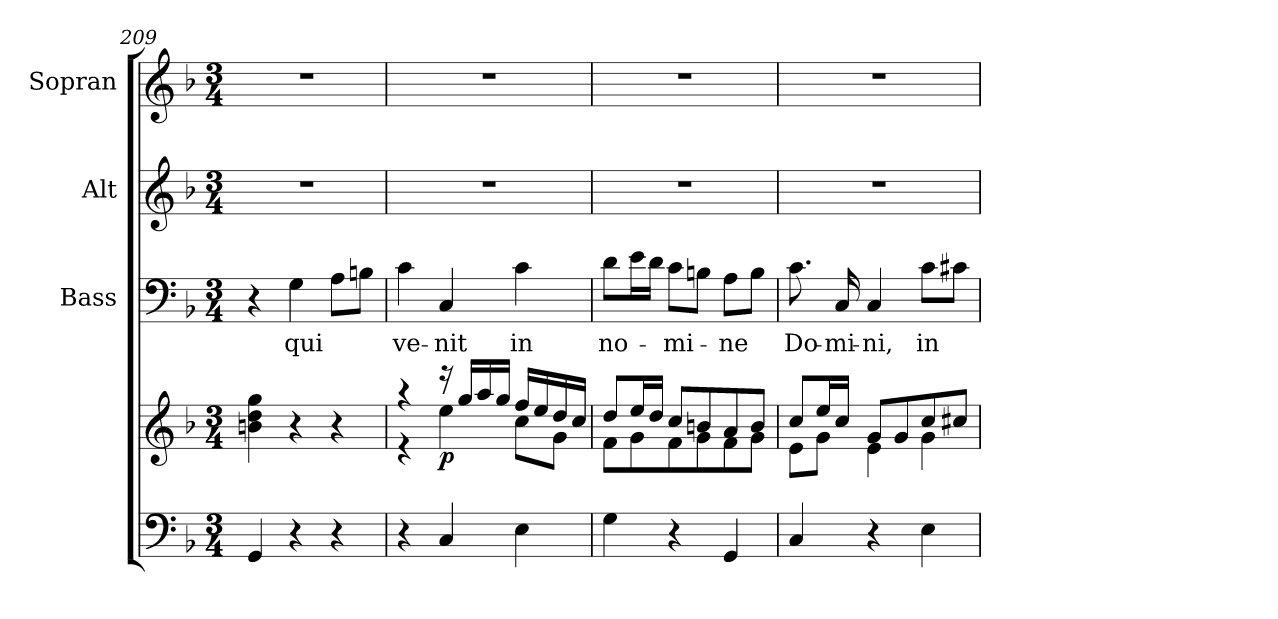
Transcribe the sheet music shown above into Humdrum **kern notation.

**kern	**kern	**dynam	**kern	**text	**kern	**kern
*part4	*part4	*part4	*part3	*part3	*part2	*part1
*staff5	*staff4	*staff4/5	*staff3	*staff3	*staff2	*staff1
*	*	*	*I"Bass	*	*I"Alt	*I"Sopran
*	*	*	*I'B.	*	*I'A.	*I'S.
*clefF4	*clefG2	*	*clefF4	*	*clefG2	*clefG2
*k[b-]	*k[b-]	*	*k[b-]	*	*k[b-]	*k[b-]
*F:	*F:	*	*F:	*	*F:	*F:
*M3/4	*M3/4	*	*M3/4	*	*M3/4	*M3/4
=209	=209	=209	=209	=209	=209	=209
4GG/	4bn\ 4dd\ 4gg\	.	4r	.	2.r	2.r
!	!	!	!	!LO:LY:b	!	!
4r	4r	.	4G\	qui	.	.
4r	4r	.	8A\L	.	.	.
.	.	.	8Bn\J	.	.	.
=210	=210	=210	=210	=210	=210	=210
*	*^	*	*	*	*	*
!	!	!	!	!	!LO:LY:b	!	!
4r	4r	4r	.	4c\	ve-	2.r	2.r
!	!	!	!LO:DY:b	!	!LO:LY:b	!	!
4C/	16rddd	4ee\	p	4C/	-nit	.	.
.	16gg/LL	.	.	.	.	.	.
.	16aa/	.	.	.	.	.	.
.	16gg/JJ	.	.	.	.	.	.
!	!	!	!	!	!LO:LY:b	!	!
4E\	16ff/LL	8cc\L	.	4c\	in	.	.
.	16ee/	.	.	.	.	.	.
.	16dd/	8g\J	.	.	.	.	.
.	16cc/JJ	.	.	.	.	.	.
=211	=211	=211	=211	=211	=211	=211	=211
!	!	!	!	!	!LO:LY:b	!	!
4G\	8dd/L	8f\L	.	8d\L	no-	2.r	2.r
.	16ee/L	8g\	.	16e\L	.	.	.
.	16dd/JJ	.	.	16d\JJ	.	.	.
!	!	!	!	!	!LO:LY:b	!	!
4r	8cc/L	8f\	.	8c\L	-mi-	.	.
.	8bn/	8g\	.	8Bn\J	.	.	.
!	!	!	!	!	!LO:LY:b	!	!
4GG/	8a/	8f\	.	8A\L	-ne	.	.
.	8b/J	8g\J	.	8B\J	.	.	.
=212	=212	=212	=212	=212	=212	=212	=212
!	!	!	!	!	!LO:LY:b	!	!
4C/	8cc/L	8e\L	.	8.c\	Do-	2.r	2.r
.	16ee/L	8g\J	.	.	.	.	.
!	!	!	!	!	!LO:LY:b	!	!
.	16cc/JJ	.	.	16C/	-mi-	.	.
!	!	!	!	!	!LO:LY:b	!	!
4r	8g/L	4e\	.	4C/	-ni,	.	.
.	8g/	.	.	.	.	.	.
!	!	!	!	!	!LO:LY:b	!	!
4E\	8cc/	4g\	.	8c\L	in	.	.
.	8cc#X/J	.	.	8c#X\J	.	.	.
*	*v	*v	*	*	*	*	*
=	=	=	=	=	=	=
*-	*-	*-	*-	*-	*-	*-
